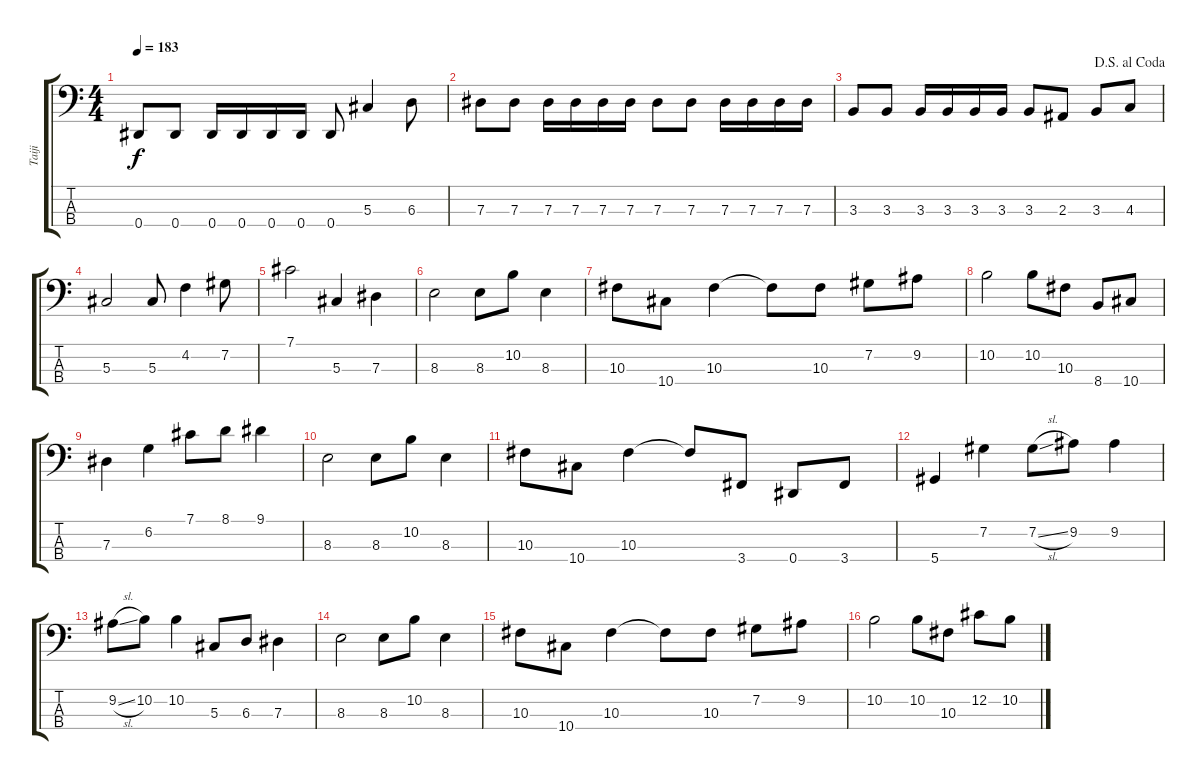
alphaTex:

\track ("Taiji" "Taiji") {instrument electricbasspick}
\staff {score tabs}
\tuning (Gb2 Db2 Ab1 Eb1) {hide}
\ts (4 4)
\tempo 183
\clef f4
\ks c
0.4.8{dy f} 0.4.8 0.4.16 0.4.16 0.4.16 0.4.16 0.4.8 5.3.4 6.3.8 |
7.3.8 7.3.8 7.3.16 7.3.16 7.3.16 7.3.16 7.3.8 7.3.8 7.3.16 7.3.16 7.3.16 7.3.16 |
\jump dalsegnoalcoda
3.3.8 3.3.8 3.3.16 3.3.16 3.3.16 3.3.16 3.3.8 2.3.8 3.3.8 4.3.8 |
5.3.2 5.3.8 4.2.4 7.2.8 |
7.1.2 5.3.4 7.3.4 |
8.3.2 8.3.8 10.2.8 8.3.4 |
10.3.8 10.4.8 10.3.4 10.3{t}.8 10.3.8 7.2.8 9.2.8 |
10.2.2 10.2.8 10.3.8 8.4.8 10.4.8 |
7.3.4 6.2.4 7.1.8 8.1.8 9.1.4 |
8.3.2 8.3.8 10.2.8 8.3.4 |
10.3.8 10.4.8 10.3.4 10.3{t}.8 3.4.8 0.4.8 3.4.8 |
5.4.4 7.2.4 7.2{sl}.8 9.2.8 9.2.4 |
9.2{sl}.8 10.2.8 10.2.4 5.3.8 6.3.8 7.3.4 |
8.3.2 8.3.8 10.2.8 8.3.4 |
10.3.8 10.4.8 10.3.4 10.3{t}.8 10.3.8 7.2.8 9.2.8 |
10.2.2 10.2.8 10.3.8 12.2.8 10.2.8
